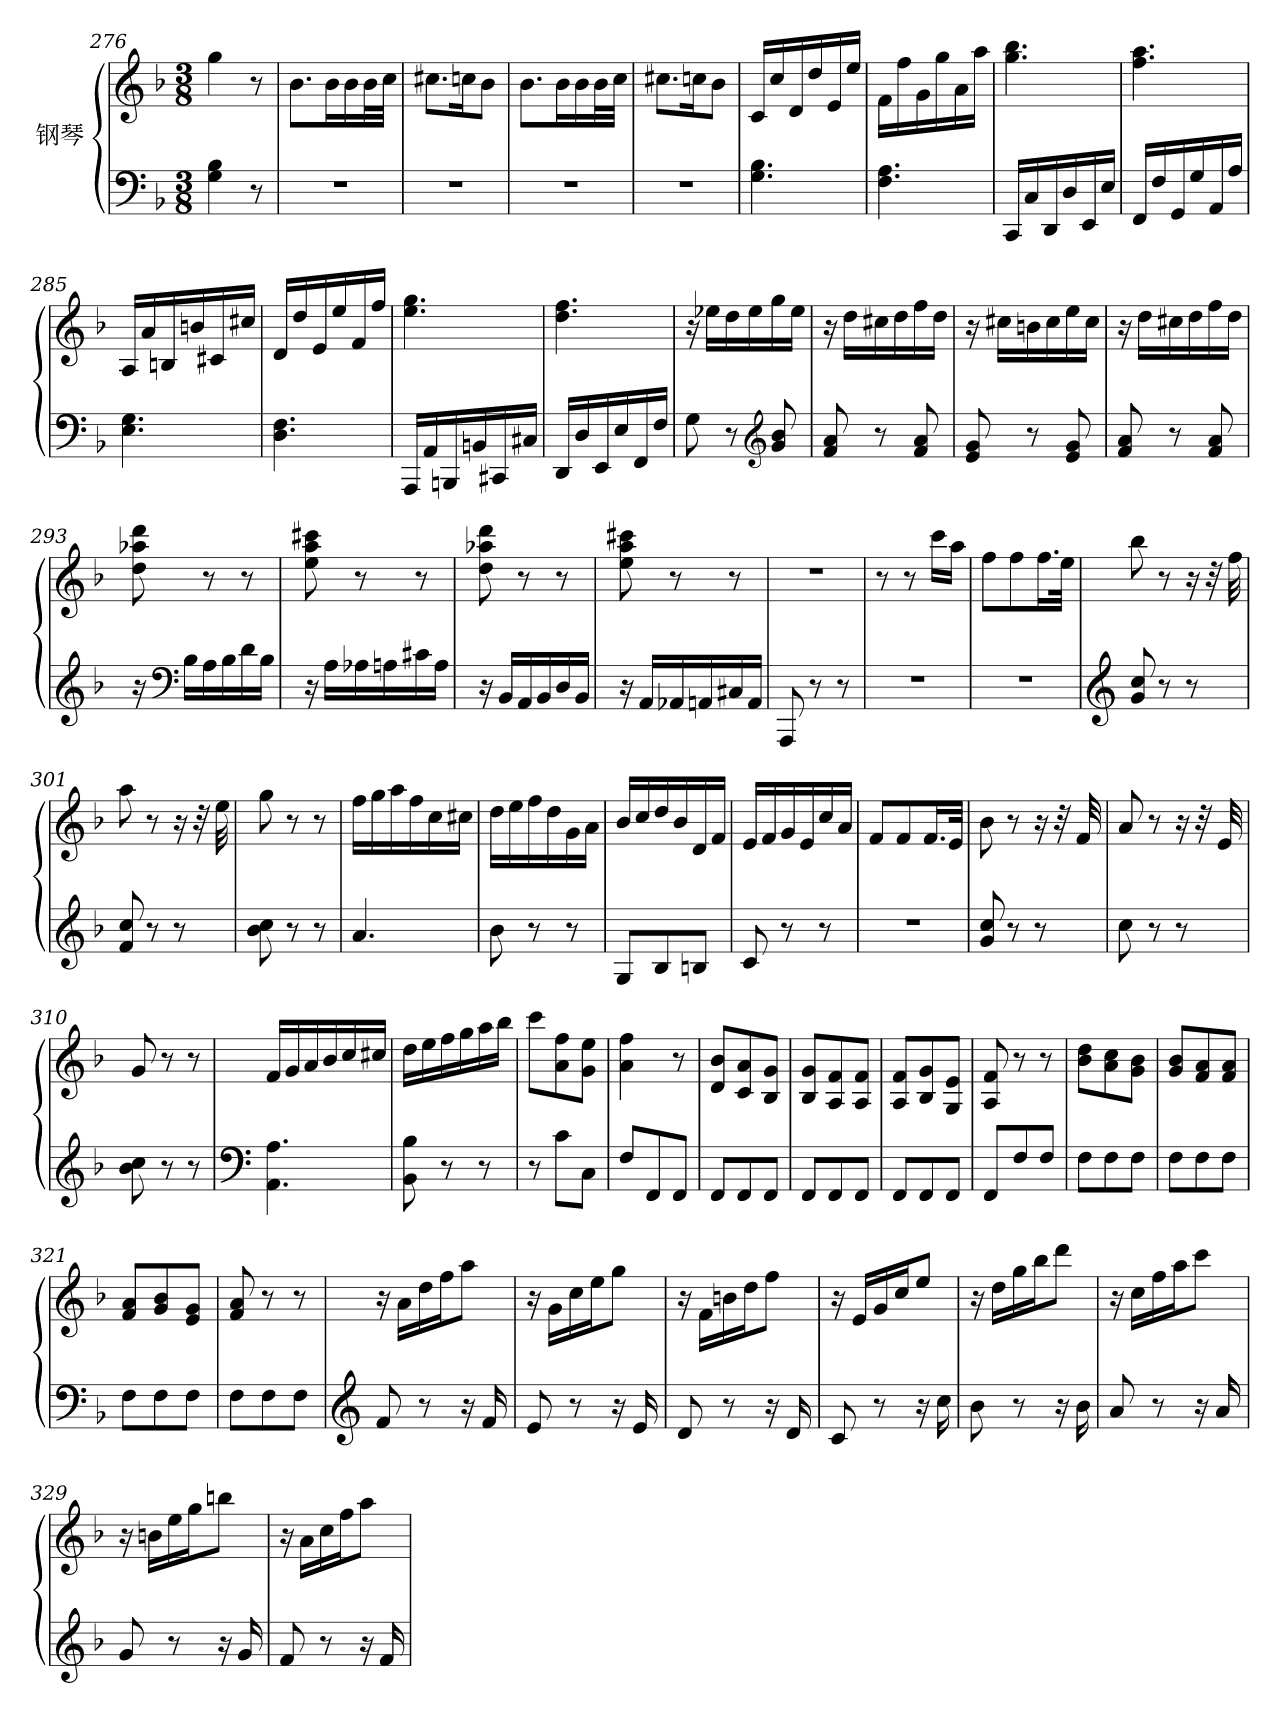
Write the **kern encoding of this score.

**kern	**kern
*part2	*part1
*staff2	*staff1
*I"钢琴	*I"钢琴
*clefF4	*clefG2
*k[b-]	*k[b-]
*M3/8	*M3/8
=276	=276
4G\ 4B-\	4gg\
8r	8r
=277	=277
4.r	8.b-\L
.	16b-\L
.	16b-\
.	32b-\L
.	32cc\JJJ
=278	=278
4.r	8.cc#X\L
.	16ccn\K
.	8b-\J
=279	=279
4.r	8.b-\L
.	16b-\L
.	16b-\
.	32b-\L
.	32cc\JJJ
!!LO:LB:g=z
=280	=280
4.r	8.cc#X\L
.	16ccn\K
.	8b-\J
=281	=281
4.G\ 4.B-\	16c/LL
.	16cc/
.	16d/
.	16dd/
.	16e/
.	16ee/JJ
=282	=282
4.F\ 4.A\	16f\LL
.	16ff\
.	16g\
.	16gg\
.	16a\
.	16aa\JJ
=283	=283
16CC/LL	4.gg\ 4.bb-\
16C/	.
16DD/	.
16D/	.
16EE/	.
16E/JJ	.
=284	=284
16FF/LL	4.ff\ 4.aa\
16F/	.
16GG/	.
16G/	.
16AA/	.
16A/JJ	.
=285	=285
4.E\ 4.G\	16A/LL
.	16a/
.	16Bn/
.	16bn/
.	16c#X/
.	16cc#X/JJ
!!LO:LB:g=z
=286	=286
4.D\ 4.F\	16d/LL
.	16dd/
.	16e/
.	16ee/
.	16f/
.	16ff/JJ
=287	=287
16AAA/LL	4.ee\ 4.gg\
16AA/	.
16BBBn/	.
16BBn/	.
16CC#X/	.
16C#X/JJ	.
=288	=288
16DD/LL	4.dd\ 4.ff\
16D/	.
16EE/	.
16E/	.
16FF/	.
16F/JJ	.
=289	=289
8G\	16r
.	16ee-X\LL
8r	16dd\
.	16ee-\
*clefG2	*
8g/ 8b-/	16gg\
.	16ee-\JJ
=290	=290
8f/ 8a/	16r
.	16dd\LL
8r	16cc#X\
.	16dd\
8f/ 8a/	16ff\
.	16dd\JJ
!!LO:LB:g=z
=291	=291
8e/ 8g/	16r
.	16cc#X\LL
8r	16bn\
.	16cc#\
8e/ 8g/	16ee\
.	16cc#\JJ
=292	=292
8f/ 8a/	16r
.	16dd\LL
8r	16cc#X\
.	16dd\
8f/ 8a/	16ff\
.	16dd\JJ
=293	=293
16r	8dd\ 8aa-X\ 8ddd\
*clefF4	*
16B-\LL	.
16A\	8r
16B-\	.
16d\	8r
16B-\JJ	.
=294	=294
16r	8ee\ 8aa\ 8ccc#X\
16A\LL	.
16A-X\	8r
16An\	.
16c#X\	8r
16A\JJ	.
=295	=295
16r	8dd\ 8aa-X\ 8ddd\
16BB-/LL	.
16AA/	8r
16BB-/	.
16D/	8r
16BB-/JJ	.
!!LO:LB:g=z
=296	=296
16r	8ee\ 8aa\ 8ccc#X\
16AA/LL	.
16AA-X/	8r
16AAn/	.
16C#X/	8r
16AA/JJ	.
=297	=297
8AAA/	4.r
8r	.
8r	.
=298	=298
4.r	8r
.	8r
.	16ccc\LL
.	16aa\JJ
=299	=299
4.r	8ff\L
.	8ff\
.	16.ff\L
.	32ee\JJk
=300	=300
*clefG2	*
8g/ 8cc/	8bb-\
8r	8r
8r	16r
.	32r
.	32ff\
=301	=301
8f/ 8cc/	8aa\
8r	8r
8r	16r
.	32r
.	32ee\
=302	=302
8b-\ 8cc\	8gg\
8r	8r
8r	8r
!!LO:PB:g=z
=303	=303
4.a/	16ff\LL
.	16gg\
.	16aa\
.	16ff\
.	16cc\
.	16cc#X\JJ
=304	=304
8b-\	16dd\LL
.	16ee\
8r	16ff\
.	16dd\
8r	16g\
.	16a\JJ
=305	=305
8G/L	16b-/LL
.	16cc/
8B-/	16dd/
.	16b-/
8Bn/J	16d/
.	16f/JJ
=306	=306
8c/	16e/LL
.	16f/
8r	16g/
.	16e/
8r	16cc/
.	16a/JJ
=307	=307
4.r	8f/L
.	8f/
.	16.f/L
.	32e/JJk
=308	=308
8g/ 8cc/	8b-\
8r	8r
8r	16r
.	32r
.	32f/
!!LO:LB:g=z
=309	=309
8cc\	8a/
8r	8r
8r	16r
.	32r
.	32e/
=310	=310
8b-\ 8cc\	8g/
8r	8r
8r	8r
=311	=311
*clefF4	*
4.AA\ 4.A\	16f/LL
.	16g/
.	16a/
.	16b-/
.	16cc/
.	16cc#X/JJ
=312	=312
8BB-\ 8B-\	16dd\LL
.	16ee\
8r	16ff\
.	16gg\
8r	16aa\
.	16bb-\JJ
=313	=313
8r	8ccc\L
8c\L	8a\ 8ff\
8C\J	8g\ 8ee\J
=314	=314
8F/L	4a\ 4ff\
8FF/	.
8FF/J	8r
=315	=315
8FF/L	8d/ 8b-/L
8FF/	8c/ 8a/
8FF/J	8B-/ 8g/J
!!LO:LB:g=z
=316	=316
8FF/L	8B-/ 8g/L
8FF/	8A/ 8f/
8FF/J	8A/ 8f/J
=317	=317
8FF/L	8A/ 8f/L
8FF/	8B-/ 8g/
8FF/J	8G/ 8e/J
=318	=318
8FF/L	8A/ 8f/
8F/	8r
8F/J	8r
=319	=319
8F\L	8b-\ 8dd\L
8F\	8a\ 8cc\
8F\J	8g\ 8b-\J
=320	=320
8F\L	8g/ 8b-/L
8F\	8f/ 8a/
8F\J	8f/ 8a/J
=321	=321
8F\L	8f/ 8a/L
8F\	8g/ 8b-/
8F\J	8e/ 8g/J
=322	=322
8F\L	8f/ 8a/
8F\	8r
8F\J	8r
=323	=323
*clefG2	*
8f/	16r
.	16a\LL
8r	16dd\
.	16ff\J
16r	8aa\J
16f/	.
!!LO:LB:g=z
=324	=324
8e/	16r
.	16g\LL
8r	16cc\
.	16ee\J
16r	8gg\J
16e/	.
=325	=325
8d/	16r
.	16f\LL
8r	16bn\
.	16dd\J
16r	8ff\J
16d/	.
=326	=326
8c/	16r
.	16e/LL
8r	16g/
.	16cc/J
16r	8ee/J
16cc\	.
=327	=327
8b-\	16r
.	16dd\LL
8r	16gg\
.	16bb-\J
16r	8ddd\J
16b-\	.
=328	=328
8a/	16r
.	16cc\LL
8r	16ff\
.	16aa\J
16r	8ccc\J
16a/	.
!!LO:LB:g=z
=329	=329
8g/	16r
.	16bn\LL
8r	16ee\
.	16gg\J
16r	8bbn\J
16g/	.
=330	=330
8f/	16r
.	16a\LL
8r	16cc\
.	16ff\J
16r	8aa\J
16f/	.
=	=
*-	*-
